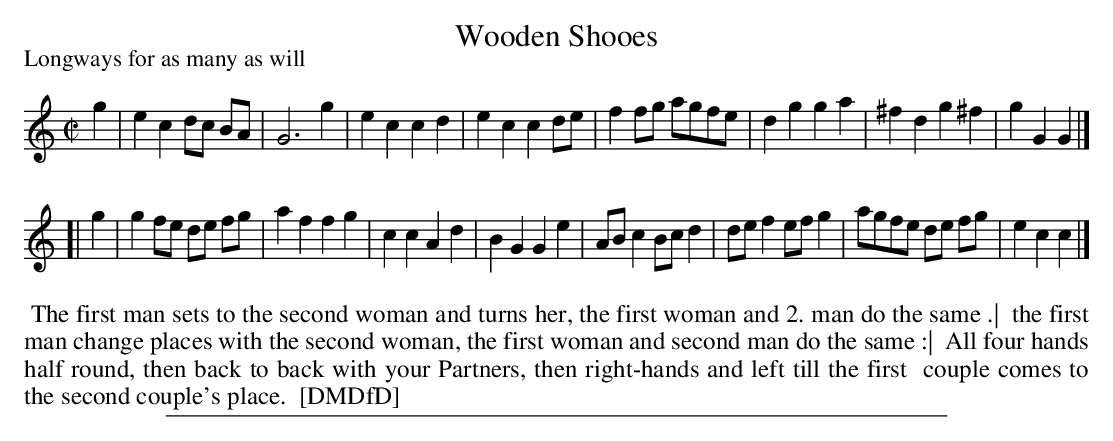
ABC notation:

X:1
T: Wooden Shooes
P: Longways for as many as will
M: C|
L: 1/8
K: C
g2 |\
e2c2 dc BA | G6 g2 | e2c2 c2d2 | e2c2 c2de |\
f2fg agfe | d2g2 g2a2 | ^f2d2 g2^f2 | g2G2 G2 |]
[| g2 |\
g2fe de fg | a2f2 f2g2 | c2c2 A2d2 | B2G2 G2e2 |\
ABc2 Bcd2 | def2 efg2 | agfe de fg | e2c2 c2 |]
